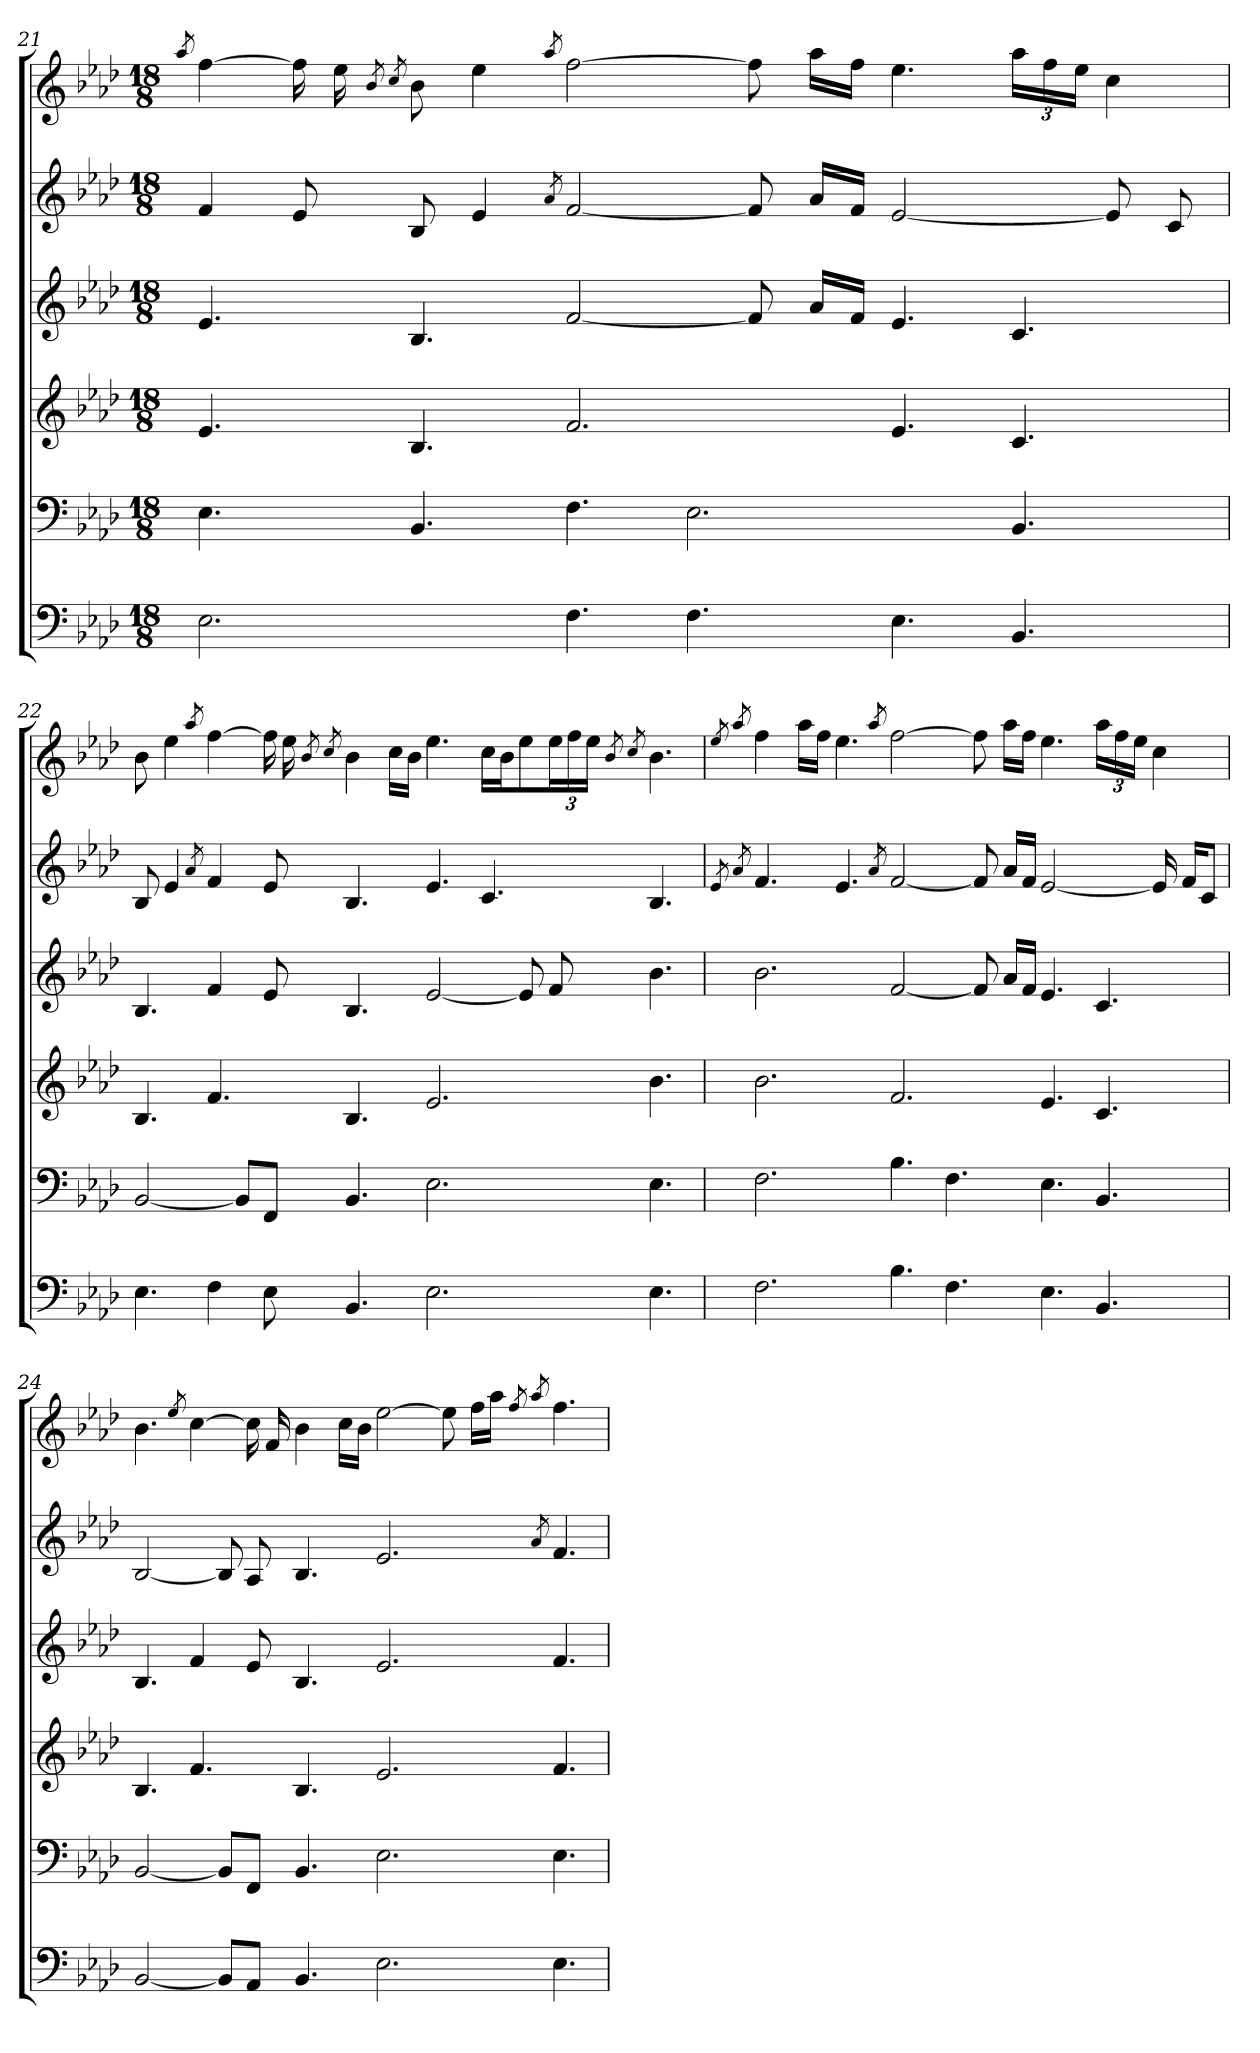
**kern	**kern	**kern	**kern	**kern	**kern
*part6	*part5	*part4	*part3	*part2	*part1
*staff6	*staff5	*staff4	*staff3	*staff2	*staff1
*clefF4	*clefF4	*clefG2	*clefG2	*clefG2	*clefG2
*k[b-e-a-d-]	*k[b-e-a-d-]	*k[b-e-a-d-]	*k[b-e-a-d-]	*k[b-e-a-d-]	*k[b-e-a-d-]
*M18/8	*M18/8	*M18/8	*M18/8	*M18/8	*M18/8
=21	=21	=21	=21	=21	=21
.	.	.	.	.	8qaa-
2.E-	4.E-	4.e-	4.e-	4f	[4ff
.	.	.	.	8e-	16ff]
.	.	.	.	.	16ee-
.	.	.	.	.	8qb-
.	.	.	.	.	8qcc
.	4.BB-	4.B-	4.B-	8B-	8b-
.	.	.	.	4e-	4ee-
.	.	.	.	8qa-	8qaa-
4.F	4.F	2.f	[2f	[2f	[2ff
4.F	2.E-	.	.	.	.
.	.	.	8f]	8f]	8ff]
.	.	.	16a-/LL	16a-/LL	16aa-\LL
.	.	.	16f/JJ	16f/JJ	16ff\JJ
4.E-	.	4.e-	4.e-	[2e-	4.ee-
4.BB-	4.BB-	4.c	4.c	.	24aa-\LL
.	.	.	.	.	24ff\
.	.	.	.	.	24ee-\JJ
.	.	.	.	8e-]	4cc
.	.	.	.	8c	.
=22	=22	=22	=22	=22	=22
4.E-	[2BB-	4.B-	4.B-	8B-	8b-
.	.	.	.	4e-	4ee-
.	.	.	.	8qa-	8qaa-
4F	.	4.f	4f	4f	[4ff
.	8BB-/L]	.	.	.	.
8E-	8FF/J	.	8e-	8e-	16ff]
.	.	.	.	.	16ee-
.	.	.	.	.	8qb-
.	.	.	.	.	8qcc
4.BB-	4.BB-	4.B-	4.B-	4.B-	4b-
.	.	.	.	.	16cc\LL
.	.	.	.	.	16b-\JJ
2.E-	2.E-	2.e-	[2e-	4.e-	4.ee-
.	.	.	.	4.c	16cc\LL
.	.	.	.	.	16b-\J
.	.	.	8e-]	.	8ee-\
.	.	.	8f	.	24ee-\L
.	.	.	.	.	24ff\
.	.	.	.	.	24ee-\JJ
.	.	.	.	.	8qb-
.	.	.	.	.	8qcc
4.E-	4.E-	4.b-	4.b-	4.B-	4.b-
=23	=23	=23	=23	=23	=23
.	.	.	.	8qe-	8qee-
.	.	.	.	8qa-	8qaa-
2.F	2.F	2.b-	2.b-	4.f	4ff
.	.	.	.	.	16aa-\LL
.	.	.	.	.	16ff\JJ
.	.	.	.	4.e-	4.ee-
.	.	.	.	8qa-	8qaa-
4.B-	4.B-	2.f	[2f	[2f	[2ff
4.F	4.F	.	.	.	.
.	.	.	8f]	8f]	8ff]
.	.	.	16a-/LL	16a-/LL	16aa-\LL
.	.	.	16f/JJ	16f/JJ	16ff\JJ
4.E-	4.E-	4.e-	4.e-	[2e-	4.ee-
4.BB-	4.BB-	4.c	4.c	.	24aa-\LL
.	.	.	.	.	24ff\
.	.	.	.	.	24ee-\JJ
.	.	.	.	16e-]	4cc
.	.	.	.	16f/KL	.
.	.	.	.	8c/J	.
=24	=24	=24	=24	=24	=24
[2BB-	[2BB-	4.B-	4.B-	[2B-	4.b-
.	.	.	.	.	8qee-
.	.	4.f	4f	.	[4cc
8BB-/L]	8BB-/L]	.	.	8B-]	.
8AA-/J	8FF/J	.	8e-	8A-	16cc]
.	.	.	.	.	16f
4.BB-	4.BB-	4.B-	4.B-	4.B-	4b-
.	.	.	.	.	16cc\LL
.	.	.	.	.	16b-\JJ
2.E-	2.E-	2.e-	2.e-	2.e-	[2ee-
.	.	.	.	.	8ee-]
.	.	.	.	.	16ff\LL
.	.	.	.	.	16aa-\JJ
.	.	.	.	.	8qff
.	.	.	.	8qa-	8qaa-
4.E-	4.E-	4.f	4.f	4.f	4.ff
=	=	=	=	=	=
*-	*-	*-	*-	*-	*-
